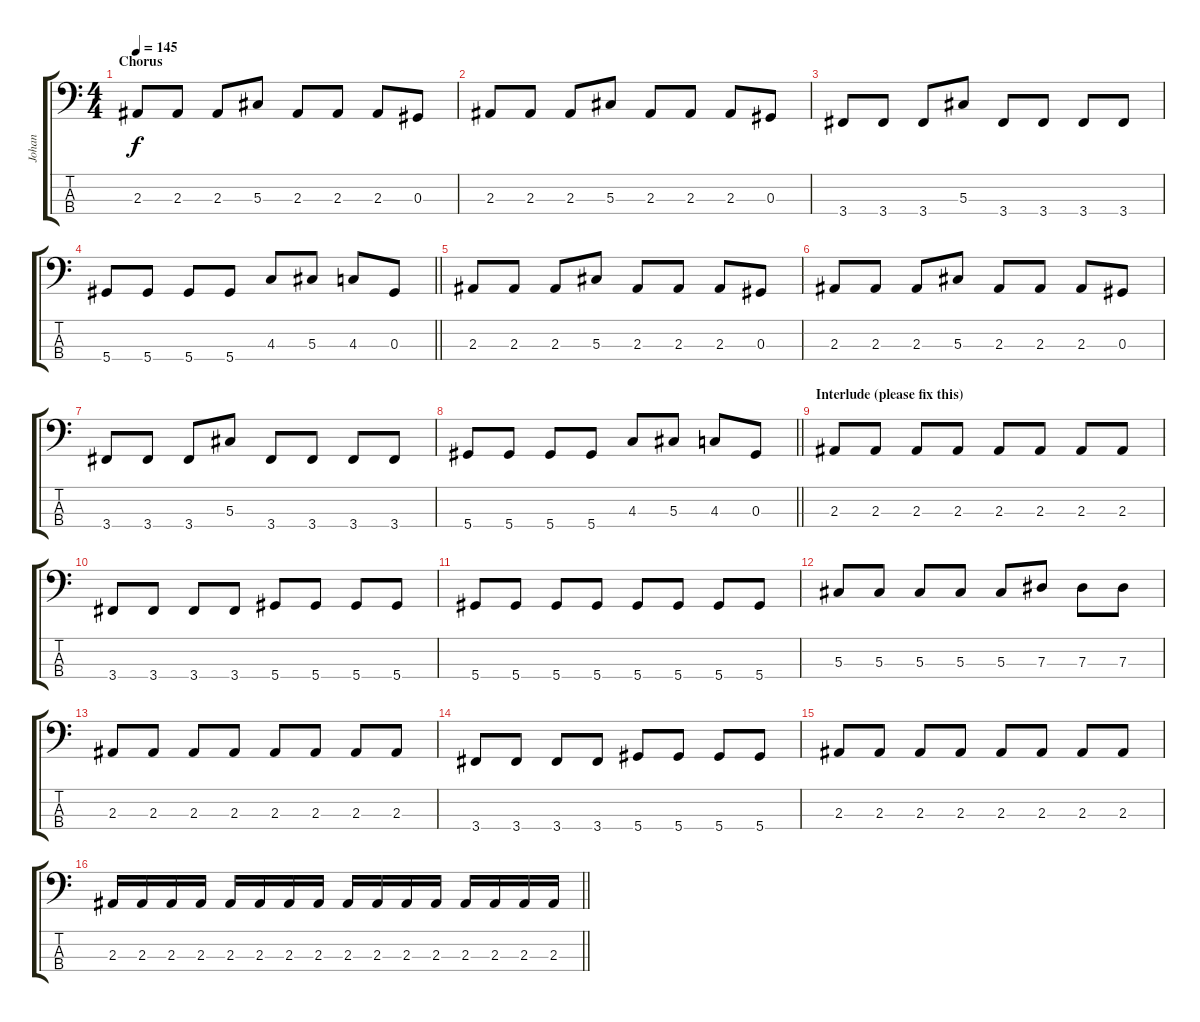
\track ("Johan" "Johan") {instrument electricbasspick}
\staff {score tabs}
\tuning (Gb2 Db2 Ab1 Eb1) {hide}
\ts (4 4)
\section ("" "Chorus")
\tempo 145
\clef f4
\ks c
2.3.8{dy f} 2.3.8 2.3.8 5.3.8 2.3.8 2.3.8 2.3.8 0.3.8 |
2.3.8 2.3.8 2.3.8 5.3.8 2.3.8 2.3.8 2.3.8 0.3.8 |
3.4.8 3.4.8 3.4.8 5.3.8 3.4.8 3.4.8 3.4.8 3.4.8 |
\barLineRight lightlight
5.4.8 5.4.8 5.4.8 5.4.8 4.3.8 5.3.8 4.3.8 0.3.8 |
2.3.8 2.3.8 2.3.8 5.3.8 2.3.8 2.3.8 2.3.8 0.3.8 |
2.3.8 2.3.8 2.3.8 5.3.8 2.3.8 2.3.8 2.3.8 0.3.8 |
3.4.8 3.4.8 3.4.8 5.3.8 3.4.8 3.4.8 3.4.8 3.4.8 |
\barLineRight lightlight
5.4.8 5.4.8 5.4.8 5.4.8 4.3.8 5.3.8 4.3.8 0.3.8 |
\section ("" "Interlude (please fix this)")
2.3.8 2.3.8 2.3.8 2.3.8 2.3.8 2.3.8 2.3.8 2.3.8 |
3.4.8 3.4.8 3.4.8 3.4.8 5.4.8 5.4.8 5.4.8 5.4.8 |
5.4.8 5.4.8 5.4.8 5.4.8 5.4.8 5.4.8 5.4.8 5.4.8 |
5.3.8 5.3.8 5.3.8 5.3.8 5.3.8 7.3.8 7.3.8 7.3.8 |
2.3.8 2.3.8 2.3.8 2.3.8 2.3.8 2.3.8 2.3.8 2.3.8 |
3.4.8 3.4.8 3.4.8 3.4.8 5.4.8 5.4.8 5.4.8 5.4.8 |
2.3.8 2.3.8 2.3.8 2.3.8 2.3.8 2.3.8 2.3.8 2.3.8 |
\barLineRight lightlight
2.3.16 2.3.16 2.3.16 2.3.16 2.3.16 2.3.16 2.3.16 2.3.16 2.3.16 2.3.16 2.3.16 2.3.16 2.3.16 2.3.16 2.3.16 2.3.16
